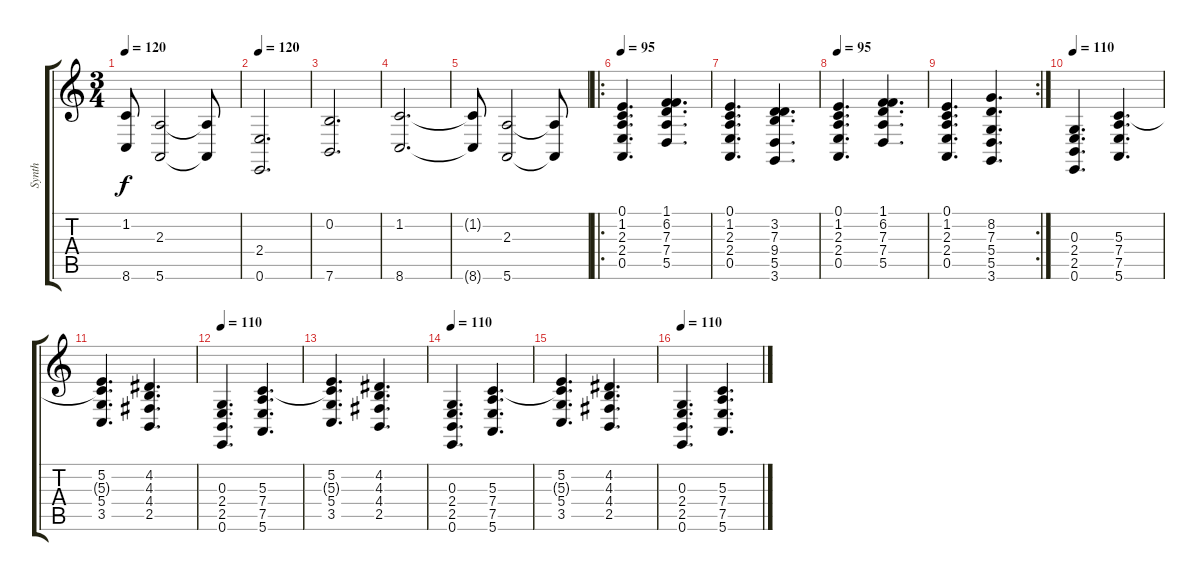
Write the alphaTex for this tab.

\track ("Synth" "Synth") {instrument pad4choir}
\staff {score tabs}
\tuning (E4 B3 G3 D3 A2 E2) {hide}
\ts (3 4)
\tempo 120
\clef g2
\ks c
(1.2{t} 8.6{t}).8{dy f} (2.3 5.6).2 (2.3{t} 5.6{t}).8 |
\tempo 120
(2.4 0.6).2{d volume 11} |
(0.2 7.6).2{d} |
(1.2 8.6).2{d} |
(1.2{t} 8.6{t}).8 (2.3 5.6).2 (2.3{t} 5.6{t}).8 |
\ro
\tempo 95
(0.1 1.2 2.3 2.4 0.5).4{d} (1.1 6.2 7.3 7.4 5.5).4{d} |
(0.1 1.2 2.3 2.4 0.5).4{d} (3.2 7.3 9.4 5.5 3.6).4{d} |
\tempo 95
(0.1 1.2 2.3 2.4 0.5).4{d} (1.1 6.2 7.3 7.4 5.5).4{d} |
\rc 2
(0.1 1.2 2.3 2.4 0.5).4{d} (8.2 7.3 5.4 5.5 3.6).4{d} |
\tempo 100
\tempo 110
(0.3 2.4 2.5 0.6).4{d volume 13 instrument synthstrings1} (5.3 7.4 7.5 5.6).4{d} |
(5.2 5.3{t} 5.4 3.5).4{d} (4.2 4.3 4.4 2.5).4{d} |
\tempo 110
(0.3 2.4 2.5 0.6).4{d instrument synthstrings1} (5.3 7.4 7.5 5.6).4{d} |
(5.2 5.3{t} 5.4 3.5).4{d} (4.2 4.3 4.4 2.5).4{d} |
\tempo 110
(0.3 2.4 2.5 0.6).4{d volume 13 instrument synthstrings1} (5.3 7.4 7.5 5.6).4{d} |
(5.2 5.3{t} 5.4 3.5).4{d} (4.2 4.3 4.4 2.5).4{d} |
\tempo 110
(0.3 2.4 2.5 0.6).4{d volume 13 instrument synthstrings1} (5.3 7.4 7.5 5.6).4{d}
